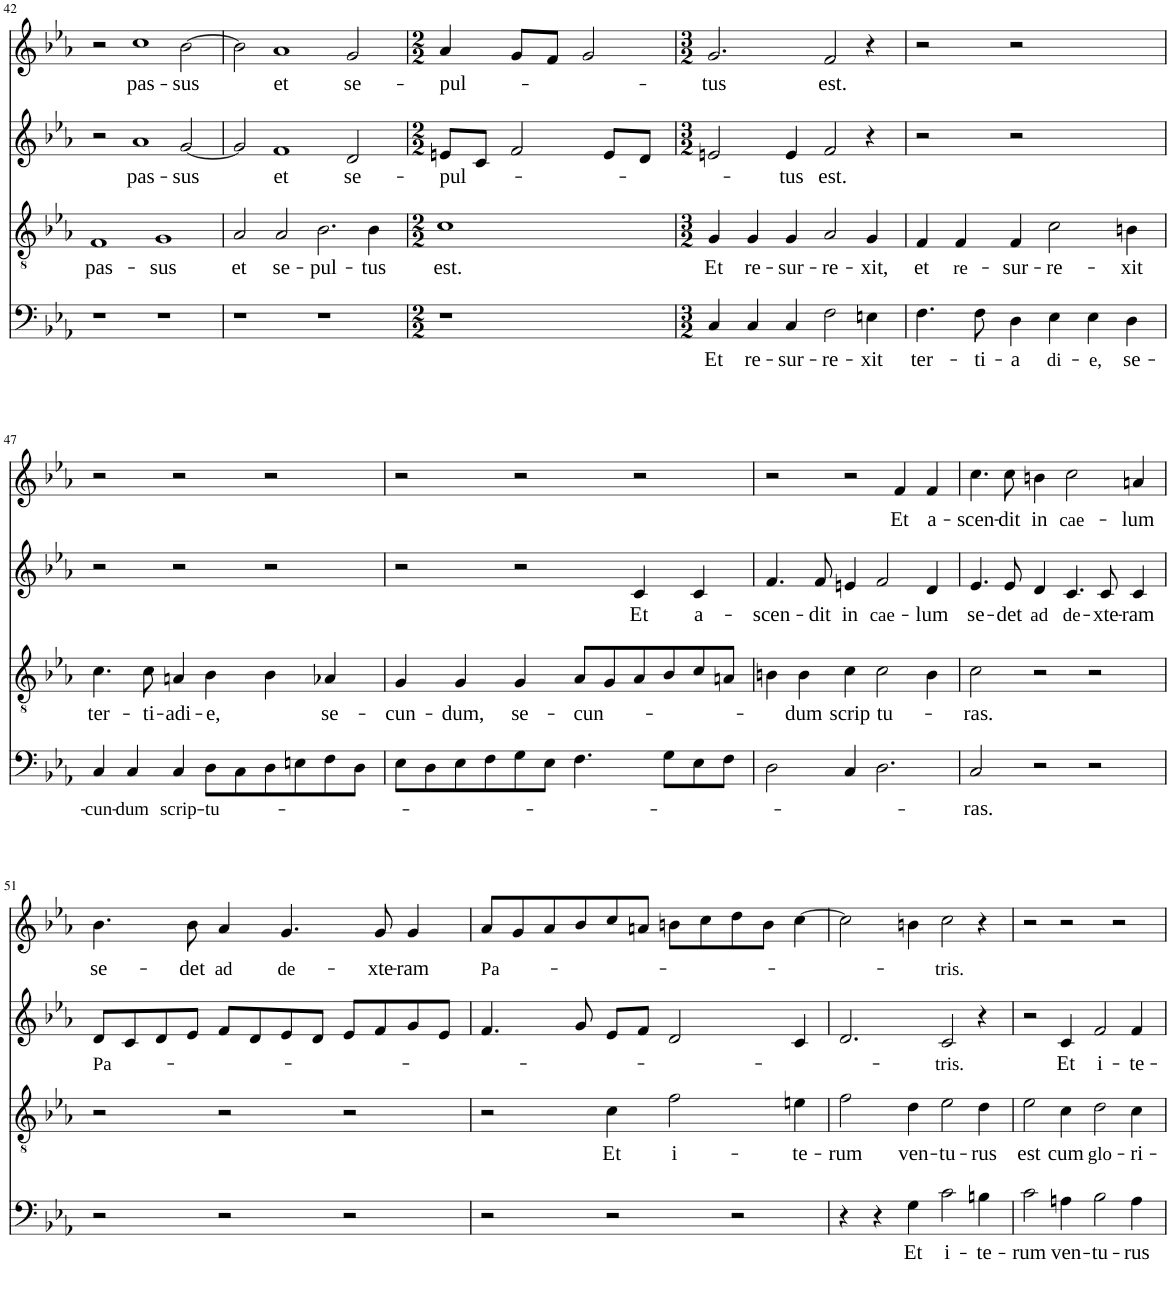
**kern	**text	**kern	**text	**kern	**text	**kern	**text
*part4	*part4	*part3	*part3	*part2	*part2	*part1	*part1
*staff4	*staff4	*staff3	*staff3	*staff2	*staff2	*staff1	*staff1
*I"B	*	*I"T	*	*I"A	*	*I"S	*
!!LO:PB:g=z
*clefF4	*	*clefGv2	*	*clefG2	*	*clefG2	*
*k[b-e-a-]	*	*k[b-e-a-]	*	*k[b-e-a-]	*	*k[b-e-a-]	*
*M4/2	*	*M4/2	*	*M4/2	*	*M4/2	*
=42	=42	=42	=42	=42	=42	=42	=42
!	!	!	!LO:LY:b	!	!	!	!
1r	.	1F	pas-	2r	.	2r	.
!	!	!	!	!	!LO:LY:b	!	!LO:LY:b
.	.	.	.	1a-	pas-	1cc	pas-
!	!	!	!LO:LY:b	!	!	!	!
1r	.	1G	-sus	.	.	.	.
!	!	!	!	!	!LO:LY:b	!	!LO:LY:b
.	.	.	.	[2g/	sus	[2b-\	sus
=43	=43	=43	=43	=43	=43	=43	=43
!	!	!	!LO:LY:b	!	!	!	!
1r	.	2A-/	et	2g/]	.	2b-\]	.
!	!	!	!LO:LY:b	!	!LO:LY:b	!	!LO:LY:b
.	.	2A-/	se-	1f	et	1a-	et
!	!	!	!LO:LY:b	!	!	!	!
1r	.	2.B-\	pul-	.	.	.	.
!	!	!	!	!	!LO:LY:b	!	!LO:LY:b
.	.	.	.	2d/	se-	2g/	se-
!	!	!	!LO:LY:b	!	!	!	!
.	.	4B-\	tus	.	.	.	.
=44	=44	=44	=44	=44	=44	=44	=44
*M2/2	*	*M2/2	*	*M2/2	*	*M2/2	*
!	!	!	!LO:LY:b	!	!LO:LY:b	!	!LO:LY:b
1r	.	1c	est.	8en/L	pul-	4a-/	pul-
.	.	.	.	8c/J	.	.	.
.	.	.	.	2f/	.	8g/L	.
.	.	.	.	.	.	8f/J	.
.	.	.	.	.	.	2g/	.
.	.	.	.	8e/L	.	.	.
.	.	.	.	8d/J	.	.	.
=45	=45	=45	=45	=45	=45	=45	=45
*M3/2	*	*M3/2	*	*M3/2	*	*M3/2	*
!	!LO:LY:b	!	!LO:LY:b	!	!	!	!LO:LY:b
4C/	Et	4G/	Et	2en/	.	2.g/	tus
!	!LO:LY:b	!	!LO:LY:b	!	!	!	!
4C/	re-	4G/	re-	.	.	.	.
!	!LO:LY:b	!	!LO:LY:b	!	!LO:LY:b	!	!
4C/	sur-	4G/	sur-	4e/	tus	.	.
!	!LO:LY:b	!	!LO:LY:b	!	!LO:LY:b	!	!LO:LY:b
2F\	re-	2A-/	re-	2f/	est.	2f/	est.
!	!LO:LY:b	!	!LO:LY:b	!	!	!	!
4En\	xit	4G/	xit,	4r	.	4r	.
=46	=46	=46	=46	=46	=46	=46	=46
!	!LO:LY:b	!	!LO:LY:b	!	!	!	!
4.F\	ter-	4F/	et	2r	.	2r	.
!	!	!	!LO:LY:b	!	!	!	!
.	.	4F/	re-	.	.	.	.
!	!LO:LY:b	!	!	!	!	!	!
8F\	-ti-	.	.	.	.	.	.
!	!LO:LY:b	!	!LO:LY:b	!	!	!	!
4D\	a	4F/	-sur-	2r	.	2r	.
!	!LO:LY:b	!	!LO:LY:b	!	!	!	!
4E-\	di-	2c\	re-	.	.	.	.
!	!LO:LY:b	!	!	!	!	!	!
4E-\	-e,	.	.	2ryy	.	2ryy	.
!	!LO:LY:b	!	!LO:LY:b	!	!	!	!
4D\	se-	4Bn\	xit	.	.	.	.
!!LO:LB:g=z
=47	=47	=47	=47	=47	=47	=47	=47
!	!LO:LY:b	!	!LO:LY:b	!	!	!	!
4C/	-cun-	4.c\	ter-	2r	.	2r	.
!	!LO:LY:b	!	!	!	!	!	!
4C/	-dum	.	.	.	.	.	.
!	!	!	!LO:LY:b	!	!	!	!
.	.	8c\	-ti-	.	.	.	.
!	!LO:LY:b	!	!LO:LY:b	!	!	!	!
4C/	scrip-	4An/	-adi-	2r	.	2r	.
!	!LO:LY:b	!	!LO:LY:b	!	!	!	!
8D\L	-tu-	4B-\	e,	.	.	.	.
8C\	.	.	.	.	.	.	.
8D\	.	4B-\	.	2r	.	2r	.
8En\	.	.	.	.	.	.	.
!	!	!	!LO:LY:b	!	!	!	!
8F\	.	4A-X/	se-	.	.	.	.
8D\J	.	.	.	.	.	.	.
=48	=48	=48	=48	=48	=48	=48	=48
!	!	!	!LO:LY:b	!	!	!	!
8E-\L	.	4G/	cun-	2r	.	2r	.
8D\	.	.	.	.	.	.	.
!	!	!	!LO:LY:b	!	!	!	!
8E-\	.	4G/	dum,	.	.	.	.
8F\	.	.	.	.	.	.	.
!	!	!	!LO:LY:b	!	!	!	!
8G\	.	4G/	se-	2r	.	2r	.
8E-\J	.	.	.	.	.	.	.
!	!	!	!LO:LY:b	!	!	!	!
4.F\	.	8A-/L	cun-	.	.	.	.
.	.	8G/	.	.	.	.	.
!	!	!	!	!	!LO:LY:b	!	!
.	.	8A-/	.	4c/	Et	2r	.
8G\L	.	8B-/	.	.	.	.	.
!	!	!	!	!	!LO:LY:b	!	!
8E-\	.	8c/	.	4c/	a-	.	.
8F\J	.	8An/J	.	.	.	.	.
=49	=49	=49	=49	=49	=49	=49	=49
!	!	!	!	!	!LO:LY:b	!	!
2D\	.	4Bn\	.	4.f/	scen-	2r	.
!	!	!	!LO:LY:b	!	!	!	!
.	.	4B\	dum	.	.	.	.
!	!	!	!	!	!LO:LY:b	!	!
.	.	.	.	8f/	-dit	.	.
!	!	!	!LO:LY:b	!	!LO:LY:b	!	!
4C/	.	4c\	scrip	4en/	in	2r	.
!	!	!	!LO:LY:b	!	!LO:LY:b	!	!
2.D\	.	2c\	tu-	2f/	cae-	.	.
!	!	!	!	!	!	!	!LO:LY:b
.	.	.	.	.	.	4f/	Et
!	!	!	!	!	!LO:LY:b	!	!LO:LY:b
.	.	4B\	.	4d/	-lum	4f/	a-
=50	=50	=50	=50	=50	=50	=50	=50
!	!LO:LY:b	!	!LO:LY:b	!	!LO:LY:b	!	!LO:LY:b
2C/	ras.	2c\	ras.	4.e-/	se-	4.cc\	scen-
!	!	!	!	!	!LO:LY:b	!	!LO:LY:b
.	.	.	.	8e-/	det	8cc\	dit
!	!	!	!	!	!LO:LY:b	!	!LO:LY:b
2r	.	2r	.	4d/	ad	4bn\	in
!	!	!	!	!	!LO:LY:b	!	!LO:LY:b
.	.	.	.	4.c/	de-	2cc\	cae-
2r	.	2r	.	.	.	.	.
!	!	!	!	!	!LO:LY:b	!	!
.	.	.	.	8c/	-xte-	.	.
!	!	!	!	!	!LO:LY:b	!	!LO:LY:b
.	.	.	.	4c/	ram	4an/	lum
!!LO:LB:g=z
=51	=51	=51	=51	=51	=51	=51	=51
!	!	!	!	!	!LO:LY:b	!	!LO:LY:b
2r	.	2r	.	8d/L	Pa-	4.b-\	se-
.	.	.	.	8c/	.	.	.
.	.	.	.	8d/	.	.	.
!	!	!	!	!	!	!	!LO:LY:b
.	.	.	.	8e-/J	.	8b-\	det
!	!	!	!	!	!	!	!LO:LY:b
2r	.	2r	.	8f/L	.	4a-/	ad
.	.	.	.	8d/	.	.	.
!	!	!	!	!	!	!	!LO:LY:b
.	.	.	.	8e-/	.	4.g/	de-
.	.	.	.	8d/J	.	.	.
2r	.	2r	.	8e-/L	.	.	.
!	!	!	!	!	!	!	!LO:LY:b
.	.	.	.	8f/	.	8g/	-xte-
!	!	!	!	!	!	!	!LO:LY:b
.	.	.	.	8g/	.	4g/	ram
.	.	.	.	8e-/J	.	.	.
=52	=52	=52	=52	=52	=52	=52	=52
!	!	!	!	!	!	!	!LO:LY:b
2r	.	2r	.	4.f/	.	8a-/L	Pa-
.	.	.	.	.	.	8g/	.
.	.	.	.	.	.	8a-/	.
.	.	.	.	8g/	.	8b-/	.
!	!	!	!LO:LY:b	!	!	!	!
2r	.	4c\	Et	8e-/L	.	8cc/	.
.	.	.	.	8f/J	.	8an/J	.
!	!	!	!LO:LY:b	!	!	!	!
.	.	2f\	i-	2d/	.	8bn\L	.
.	.	.	.	.	.	8cc\	.
2r	.	.	.	.	.	8dd\	.
.	.	.	.	.	.	8b\J	.
!	!	!	!LO:LY:b	!	!	!	!
.	.	4en\	te-	4c/	.	[4cc\	.
=53	=53	=53	=53	=53	=53	=53	=53
!	!	!	!LO:LY:b	!	!	!	!
4r	.	2f\	rum	2.d/	.	2cc\]	.
4r	.	.	.	.	.	.	.
!	!LO:LY:b	!	!LO:LY:b	!	!	!	!
4G\	Et	4d\	ven-	.	.	4bn\	.
!	!LO:LY:b	!	!LO:LY:b	!	!LO:LY:b	!	!LO:LY:b
2c\	i-	2e-\	tu-	2c/	tris.	2cc\	tris.
!	!LO:LY:b	!	!LO:LY:b	!	!	!	!
4Bn\	te-	4d\	rus	4r	.	4r	.
=54	=54	=54	=54	=54	=54	=54	=54
!	!LO:LY:b	!	!LO:LY:b	!	!	!	!
2c\	rum	2e-\	est	2r	.	2r	.
!	!LO:LY:b	!	!LO:LY:b	!	!LO:LY:b	!	!
4An\	ven-	4c\	cum	4c/	Et	2r	.
!	!LO:LY:b	!	!LO:LY:b	!	!LO:LY:b	!	!
2B-\	tu-	2d\	glo-	2f/	i-	.	.
.	.	.	.	.	.	2r	.
!	!LO:LY:b	!	!LO:LY:b	!	!LO:LY:b	!	!
4A\	rus	4c\	-ri-	4f/	te-	.	.
=	=	=	=	=	=	=	=
*-	*-	*-	*-	*-	*-	*-	*-
